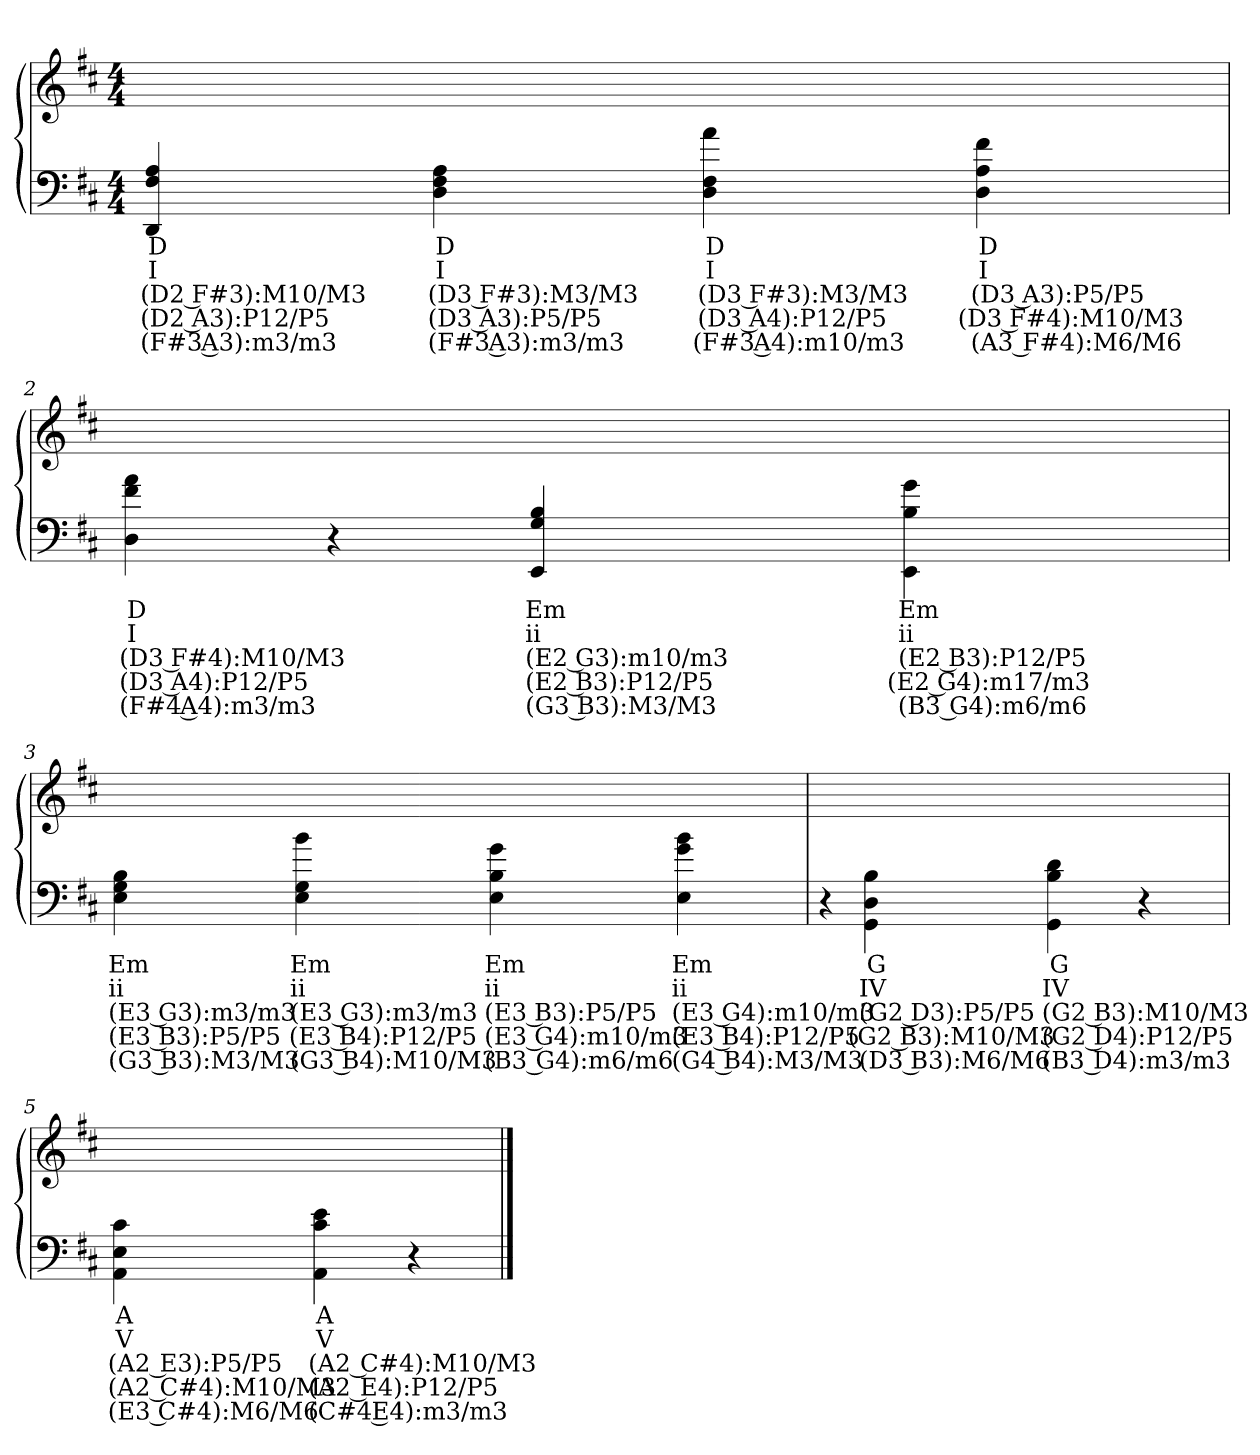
**kern	**text	**text	**text	**text	**text	**kern
*part2	*part2	*part2	*part2	*part2	*part2	*part1
*staff2	*staff2	*staff2	*staff2	*staff2	*staff2	*staff1
*clefF4	*	*	*	*	*	*clefG2
*k[f#c#]	*	*	*	*	*	*k[f#c#]
*D:	*	*	*	*	*	*D:
*M4/4	*	*	*	*	*	*M4/4
*MM60	*	*	*	*	*	*MM60
=1	=1	=1	=1	=1	=1	=1
4DD 4F# 4A	D	I	(D2 F#3):M10/M3	(D2 A3):P12/P5	(F#3 A3):m3/m3	1ryy
4D 4F# 4A	D	I	(D3 F#3):M3/M3	(D3 A3):P5/P5	(F#3 A3):m3/m3	.
4D 4F# 4a	D	I	(D3 F#3):M3/M3	(D3 A4):P12/P5	(F#3 A4):m10/m3	.
4D 4A 4f#	D	I	(D3 A3):P5/P5	(D3 F#4):M10/M3	(A3 F#4):M6/M6	.
=2	=2	=2	=2	=2	=2	=2
4D 4f# 4a	D	I	(D3 F#4):M10/M3	(D3 A4):P12/P5	(F#4 A4):m3/m3	1ryy
4r	.	.	.	.	.	.
4EE 4G 4B	Em	ii	(E2 G3):m10/m3	(E2 B3):P12/P5	(G3 B3):M3/M3	.
4EE 4B 4g	Em	ii	(E2 B3):P12/P5	(E2 G4):m17/m3	(B3 G4):m6/m6	.
=3	=3	=3	=3	=3	=3	=3
4E 4G 4B	Em	ii	(E3 G3):m3/m3	(E3 B3):P5/P5	(G3 B3):M3/M3	1ryy
4E 4G 4b	Em	ii	(E3 G3):m3/m3	(E3 B4):P12/P5	(G3 B4):M10/M3	.
4E 4B 4g	Em	ii	(E3 B3):P5/P5	(E3 G4):m10/m3	(B3 G4):m6/m6	.
4E 4g 4b	Em	ii	(E3 G4):m10/m3	(E3 B4):P12/P5	(G4 B4):M3/M3	.
=4	=4	=4	=4	=4	=4	=4
4r	.	.	.	.	.	1ryy
4GG 4D 4B	G	IV	(G2 D3):P5/P5	(G2 B3):M10/M3	(D3 B3):M6/M6	.
4GG 4B 4d	G	IV	(G2 B3):M10/M3	(G2 D4):P12/P5	(B3 D4):m3/m3	.
4r	.	.	.	.	.	.
=5	=5	=5	=5	=5	=5	=5
4AA 4E 4c#	A	V	(A2 E3):P5/P5	(A2 C#4):M10/M3	(E3 C#4):M6/M6	2.ryy
4AA 4c# 4e	A	V	(A2 C#4):M10/M3	(A2 E4):P12/P5	(C#4 E4):m3/m3	.
4r	.	.	.	.	.	.
==	==	==	==	==	==	==
*-	*-	*-	*-	*-	*-	*-
